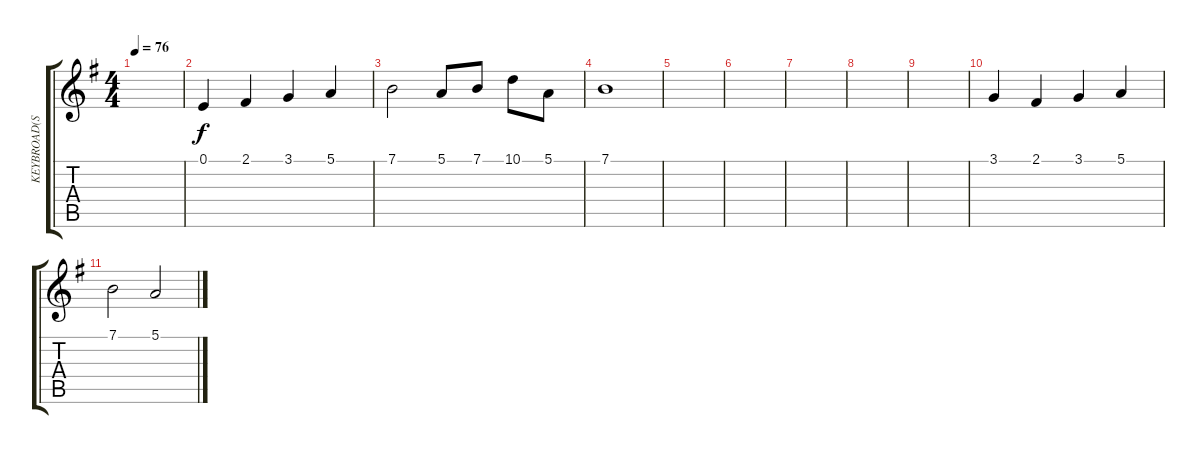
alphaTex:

\track ("KEYBROAD(SAMPLE)" "KEYBROAD(S") {instrument synthstrings1}
\staff {score tabs}
\tuning (E4 B3 G3 D3 A2 E2) {hide}
\ts (4 4)
\tempo 76
\clef g2
\ks eminor
|
0.1.4{volume 10 instrument violin} 2.1.4 3.1.4 5.1.4 |
7.1.2 5.1.8 7.1.8 10.1.8 5.1.8 |
7.1.1 |
|
|
|
|
|
3.1.4{volume 10 instrument violin} 2.1.4 3.1.4 5.1.4 |
7.1.2 5.1.2
